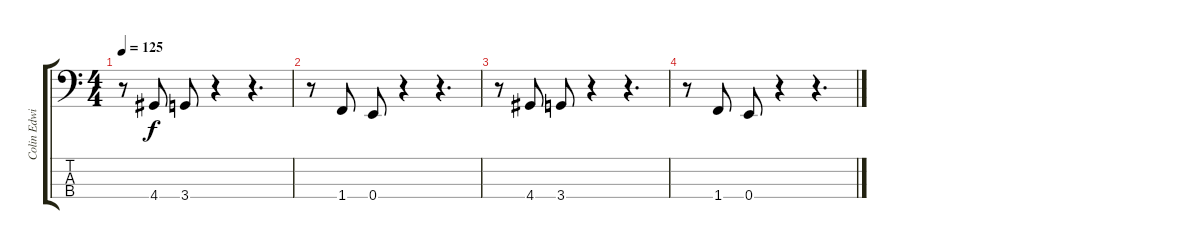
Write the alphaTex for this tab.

\track ("Colin Edwin" "Colin Edwi") {instrument electricbassfinger}
\staff {score tabs}
\tuning (G2 D2 A1 E1) {hide}
\ts (4 4)
\tempo 125
\clef f4
\ks c
r.8{dy f} 4.4.8 3.4.8 r.4 r.4{d} |
r.8 1.4.8 0.4.8 r.4 r.4{d} |
r.8 4.4.8 3.4.8 r.4 r.4{d} |
r.8 1.4.8 0.4.8 r.4 r.4{d}
